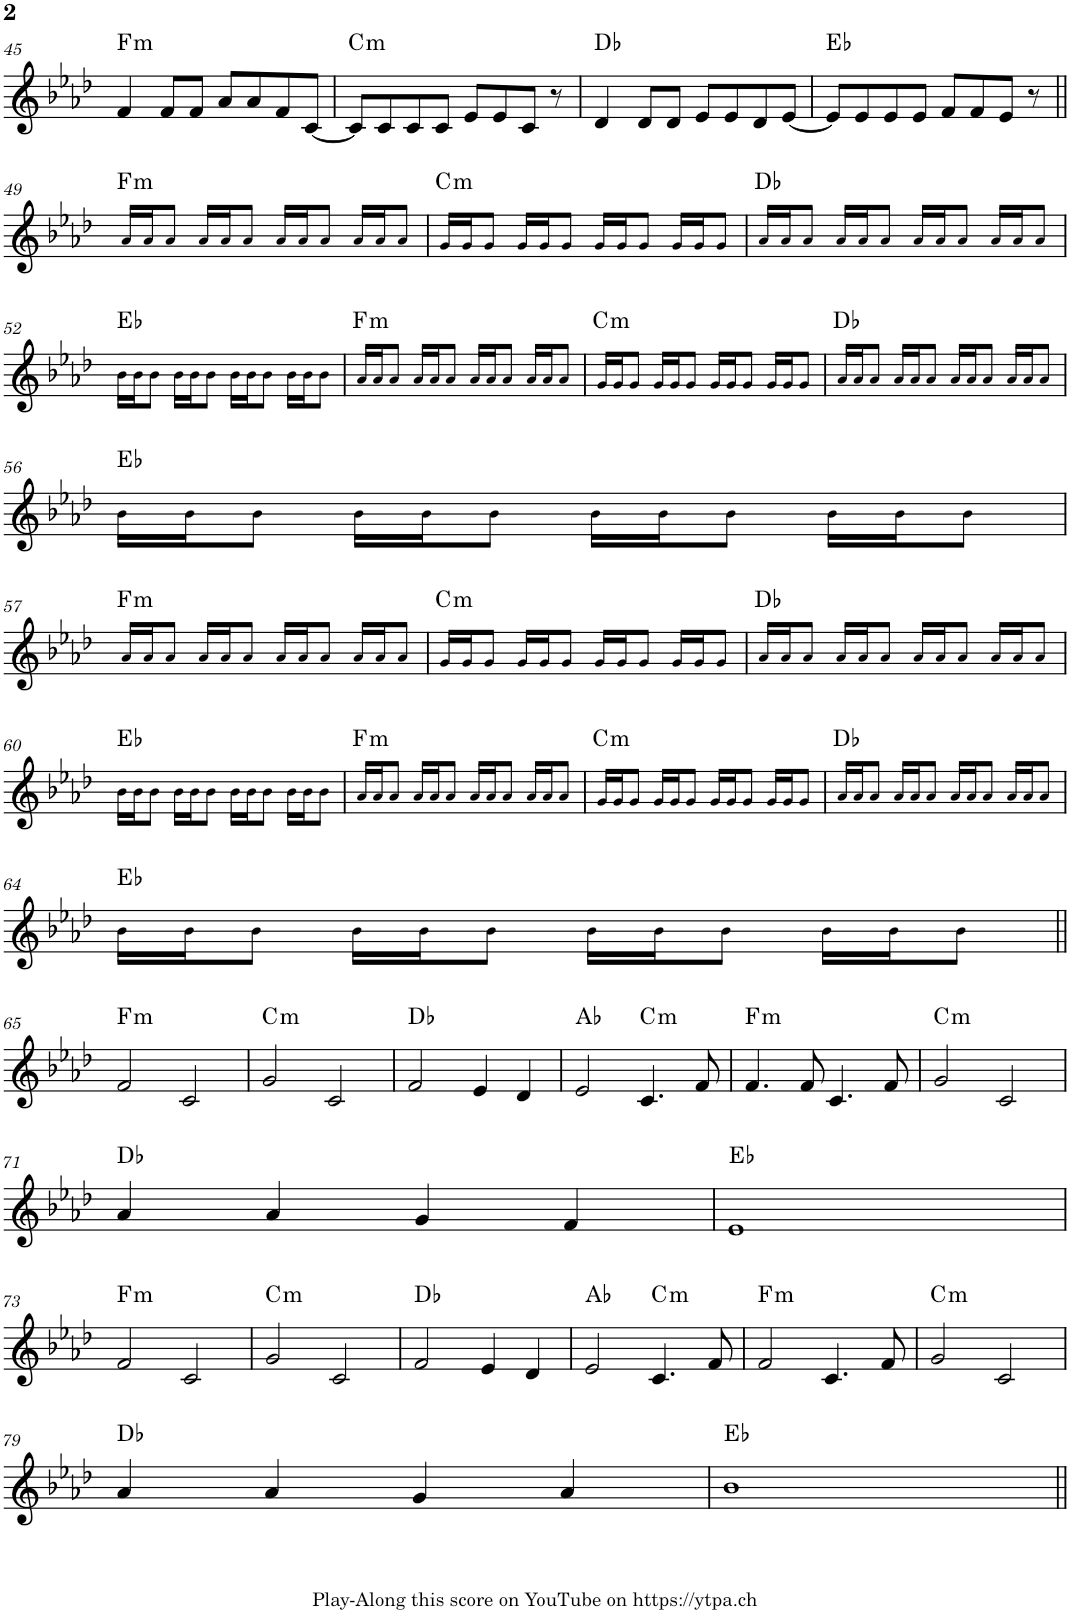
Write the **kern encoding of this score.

**kern	**harte
*part1	*part1
*staff1	*
*I"Piano	*
*I'Pno.	*
!!LO:PB:g=z
*clefG2	*
*k[b-e-a-d-]	*
*M2/2	*
*met(c|)	*
=45	=45
!	!LO:H:kt=m
4f/	F:min
8f/L	.
8f/J	.
8a-/L	.
8a-/	.
8f/	.
[8c/J	.
=46	=46
!	!LO:H:kt=m
8c/L]	C:min
8c/	.
8c/	.
8c/J	.
8e-/L	.
8e-/	.
8c/J	.
8r	.
=47	=47
4d-/	Db:maj
8d-/L	.
8d-/J	.
8e-/L	.
8e-/	.
8d-/	.
[8e-/J	.
=48	=48
8e-/L]	Eb:maj
8e-/	.
8e-/	.
8e-/J	.
8f/L	.
8f/	.
8e-/J	.
8r	.
!!LO:LB:g=z
=49||	=49||
!	!LO:H:kt=m
16a-!/LL	F:min
16a-!/J	.
8a-!/J	.
16a-!/LL	.
16a-!/J	.
8a-!/J	.
16a-!/LL	.
16a-!/J	.
8a-!/J	.
16a-!/LL	.
16a-!/J	.
8a-!/J	.
=50	=50
!	!LO:H:kt=m
16g!/LL	C:min
16g!/J	.
8g!/J	.
16g!/LL	.
16g!/J	.
8g!/J	.
16g!/LL	.
16g!/J	.
8g!/J	.
16g!/LL	.
16g!/J	.
8g!/J	.
=51	=51
16a-!/LL	Db:maj
16a-!/J	.
8a-!/J	.
16a-!/LL	.
16a-!/J	.
8a-!/J	.
16a-!/LL	.
16a-!/J	.
8a-!/J	.
16a-!/LL	.
16a-!/J	.
8a-!/J	.
!!LO:LB:g=z
=52	=52
16b-!\LL	Eb:maj
16b-!\J	.
8b-!\J	.
16b-!\LL	.
16b-!\J	.
8b-!\J	.
16b-!\LL	.
16b-!\J	.
8b-!\J	.
16b-!\LL	.
16b-!\J	.
8b-!\J	.
=53	=53
!	!LO:H:kt=m
16a-!/LL	F:min
16a-!/J	.
8a-!/J	.
16a-!/LL	.
16a-!/J	.
8a-!/J	.
16a-!/LL	.
16a-!/J	.
8a-!/J	.
16a-!/LL	.
16a-!/J	.
8a-!/J	.
=54	=54
!	!LO:H:kt=m
16g!/LL	C:min
16g!/J	.
8g!/J	.
16g!/LL	.
16g!/J	.
8g!/J	.
16g!/LL	.
16g!/J	.
8g!/J	.
16g!/LL	.
16g!/J	.
8g!/J	.
=55	=55
16a-!/LL	Db:maj
16a-!/J	.
8a-!/J	.
16a-!/LL	.
16a-!/J	.
8a-!/J	.
16a-!/LL	.
16a-!/J	.
8a-!/J	.
16a-!/LL	.
16a-!/J	.
8a-!/J	.
!!LO:LB:g=z
=56	=56
16b-!\LL	Eb:maj
16b-!\J	.
8b-!\J	.
16b-!\LL	.
16b-!\J	.
8b-!\J	.
16b-!\LL	.
16b-!\J	.
8b-!\J	.
16b-!\LL	.
16b-!\J	.
8b-!\J	.
!!LO:LB:g=z
=57	=57
!	!LO:H:kt=m
16a-!/LL	F:min
16a-!/J	.
8a-!/J	.
16a-!/LL	.
16a-!/J	.
8a-!/J	.
16a-!/LL	.
16a-!/J	.
8a-!/J	.
16a-!/LL	.
16a-!/J	.
8a-!/J	.
=58	=58
!	!LO:H:kt=m
16g!/LL	C:min
16g!/J	.
8g!/J	.
16g!/LL	.
16g!/J	.
8g!/J	.
16g!/LL	.
16g!/J	.
8g!/J	.
16g!/LL	.
16g!/J	.
8g!/J	.
=59	=59
16a-!/LL	Db:maj
16a-!/J	.
8a-!/J	.
16a-!/LL	.
16a-!/J	.
8a-!/J	.
16a-!/LL	.
16a-!/J	.
8a-!/J	.
16a-!/LL	.
16a-!/J	.
8a-!/J	.
!!LO:LB:g=z
=60	=60
16b-!\LL	Eb:maj
16b-!\J	.
8b-!\J	.
16b-!\LL	.
16b-!\J	.
8b-!\J	.
16b-!\LL	.
16b-!\J	.
8b-!\J	.
16b-!\LL	.
16b-!\J	.
8b-!\J	.
=61	=61
!	!LO:H:kt=m
16a-!/LL	F:min
16a-!/J	.
8a-!/J	.
16a-!/LL	.
16a-!/J	.
8a-!/J	.
16a-!/LL	.
16a-!/J	.
8a-!/J	.
16a-!/LL	.
16a-!/J	.
8a-!/J	.
=62	=62
!	!LO:H:kt=m
16g!/LL	C:min
16g!/J	.
8g!/J	.
16g!/LL	.
16g!/J	.
8g!/J	.
16g!/LL	.
16g!/J	.
8g!/J	.
16g!/LL	.
16g!/J	.
8g!/J	.
=63	=63
16a-!/LL	Db:maj
16a-!/J	.
8a-!/J	.
16a-!/LL	.
16a-!/J	.
8a-!/J	.
16a-!/LL	.
16a-!/J	.
8a-!/J	.
16a-!/LL	.
16a-!/J	.
8a-!/J	.
!!LO:LB:g=z
=64	=64
16b-!\LL	Eb:maj
16b-!\J	.
8b-!\J	.
16b-!\LL	.
16b-!\J	.
8b-!\J	.
16b-!\LL	.
16b-!\J	.
8b-!\J	.
16b-!\LL	.
16b-!\J	.
8b-!\J	.
!!LO:LB:g=z
=65||	=65||
!	!LO:H:kt=m
2f/	F:min
2c/	.
=66	=66
!	!LO:H:kt=m
2g/	C:min
2c/	.
=67	=67
2f/	Db:maj
4e-/	.
4d-/	.
=68	=68
2e-/	Ab:maj
!	!LO:H:kt=m
4.c/	C:min
8f/	.
=69	=69
!	!LO:H:kt=m
4.f/	F:min
8f/	.
4.c/	.
8f/	.
=70	=70
!	!LO:H:kt=m
2g/	C:min
2c/	.
!!LO:LB:g=z
=71	=71
4a-/	Db:maj
4a-/	.
4g/	.
4f/	.
=72	=72
1e-	Eb:maj
!!LO:LB:g=z
=73	=73
!	!LO:H:kt=m
2f/	F:min
2c/	.
=74	=74
!	!LO:H:kt=m
2g/	C:min
2c/	.
=75	=75
2f/	Db:maj
4e-/	.
4d-/	.
=76	=76
2e-/	Ab:maj
!	!LO:H:kt=m
4.c/	C:min
8f/	.
=77	=77
!	!LO:H:kt=m
2f/	F:min
4.c/	.
8f/	.
=78	=78
!	!LO:H:kt=m
2g/	C:min
2c/	.
!!LO:LB:g=z
=79	=79
4a-/	Db:maj
4a-/	.
4g/	.
4a-/	.
=80	=80
1b-	Eb:maj
=||	=||
*-	*-
